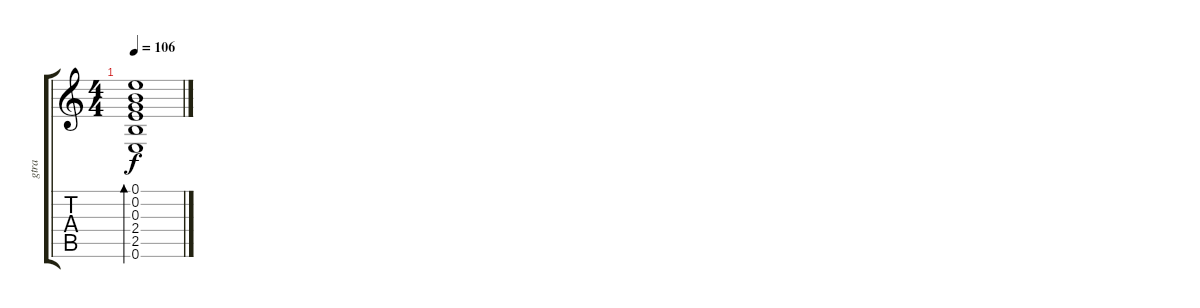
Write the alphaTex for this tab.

\track ("gtra" "gtra") {instrument electricguitarclean}
\staff {score tabs}
\tuning (E4 B3 G3 D3 A2 E2) {hide}
\ts (4 4)
\tempo 106
\clef g2
\ks c
(0.1 0.2 0.3 2.4 2.5 0.6).1{bd 480 dy f}
